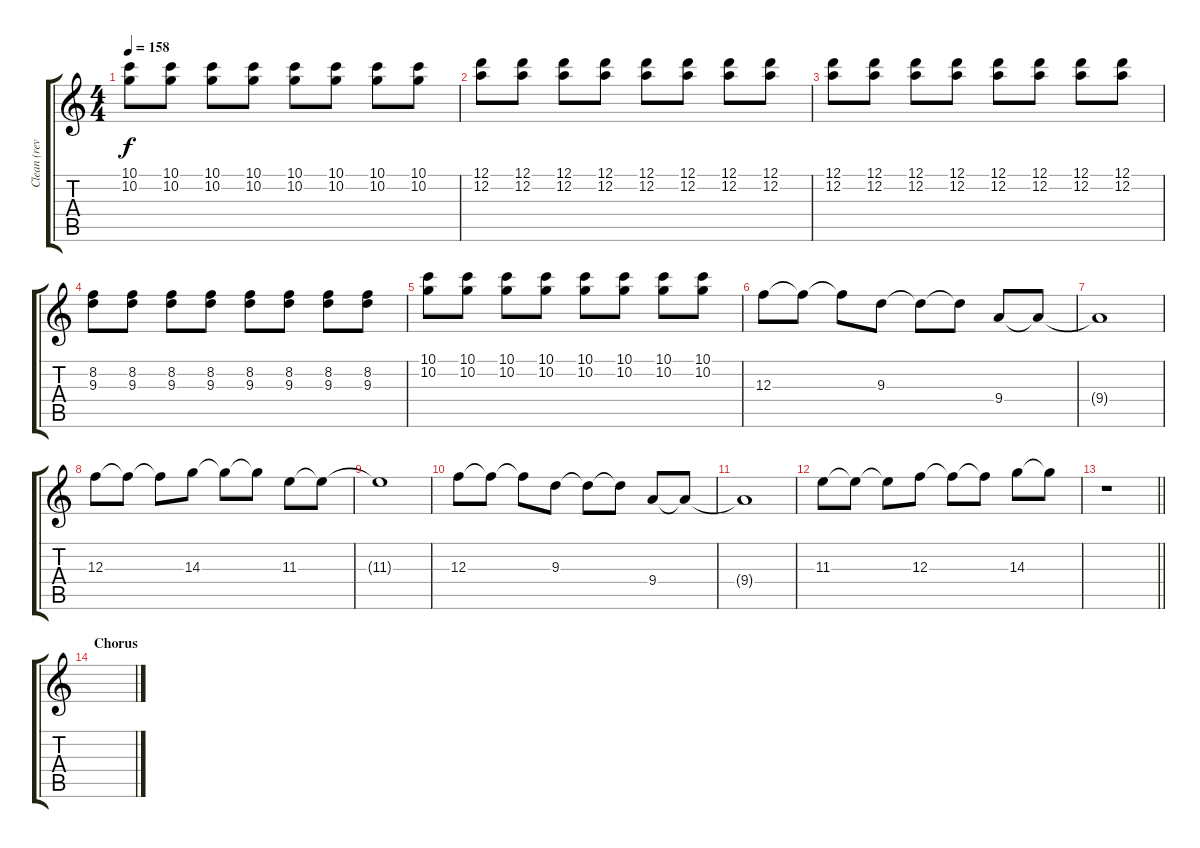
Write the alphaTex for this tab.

\track ("Clean (reverbed) Lead Guitar" "Clean (rev") {instrument electricguitarclean}
\staff {score tabs}
\tuning (D4 A3 F3 C3 G2 C2) {hide}
\ts (4 4)
\tempo 158
\clef g2
\ks c
(10.1 10.2).8{dy f} (10.1 10.2).8 (10.1 10.2).8 (10.1 10.2).8 (10.1 10.2).8 (10.1 10.2).8 (10.1 10.2).8 (10.1 10.2).8 |
(12.1 12.2).8 (12.1 12.2).8 (12.1 12.2).8 (12.1 12.2).8 (12.1 12.2).8 (12.1 12.2).8 (12.1 12.2).8 (12.1 12.2).8 |
(12.1 12.2).8 (12.1 12.2).8 (12.1 12.2).8 (12.1 12.2).8 (12.1 12.2).8 (12.1 12.2).8 (12.1 12.2).8 (12.1 12.2).8 |
(8.2 9.3).8 (8.2 9.3).8 (8.2 9.3).8 (8.2 9.3).8 (8.2 9.3).8 (8.2 9.3).8 (8.2 9.3).8 (8.2 9.3).8 |
(10.1 10.2).8 (10.1 10.2).8 (10.1 10.2).8 (10.1 10.2).8 (10.1 10.2).8 (10.1 10.2).8 (10.1 10.2).8 (10.1 10.2).8 |
12.3.8 12.3{t}.8 12.3{t}.8 9.3.8 9.3{t}.8 9.3{t}.8 9.4.8 9.4{t}.8 |
9.4{t}.1 |
12.3.8 12.3{t}.8 12.3{t}.8 14.3.8 14.3{t}.8 14.3{t}.8 11.3.8 11.3{t}.8 |
11.3{t}.1 |
12.3.8 12.3{t}.8 12.3{t}.8 9.3.8 9.3{t}.8 9.3{t}.8 9.4.8 9.4{t}.8 |
9.4{t}.1 |
11.3.8 11.3{t}.8 11.3{t}.8 12.3.8 12.3{t}.8 12.3{t}.8 14.3.8 14.3{t}.8 |
\barLineRight lightlight
r.1 |
\section ("" "Chorus")
